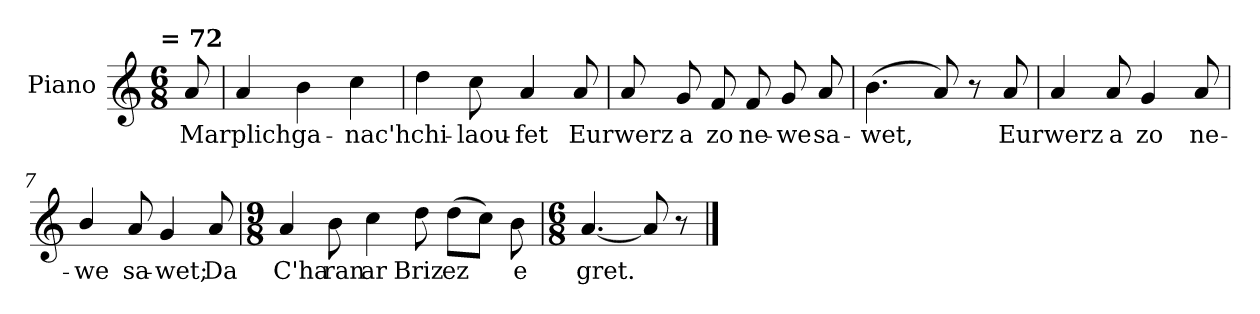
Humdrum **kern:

**kern	**text
*part1	*part1
*staff1	*staff1
*I"Piano	*
*I'Pno	*
*clefG2	*
*k[]	*
!!LO:TX:omd:t= = 72
*M6/8	*
*MM108	*
=1	=1
8a/	Mar
=2	=2
4a/	plich
4b\	ga-
4cc\	-nac'h
=3	=3
4dd\	chi-
8cc\	-laou-
4a/	-fet
8a/	Eur
=4	=4
8a/	werz
8g/	a
8f/	zo
8f/	ne-
8g/	-we
8a/	sa-
=5	=5
(>4.b\	wet,
8a/)	.
8r	.
8a/	Eur
=6	=6
4a/	werz
8a/	a
4g/	zo
8a/	ne-
=7	=7
4b/	-we
8a/	sa-
4g/	-wet;
8a/	Da
=8	=8
*M9/8	*
4a/	C'ha
8b\	ran
4cc\	ar
8dd\	Briz
(>8dd\L	ez
8cc\J)	.
8b\	e
=9	=9
*M6/8	*
[4.a/	gret.
8a/]	.
8r	.
==	==
*-	*-
